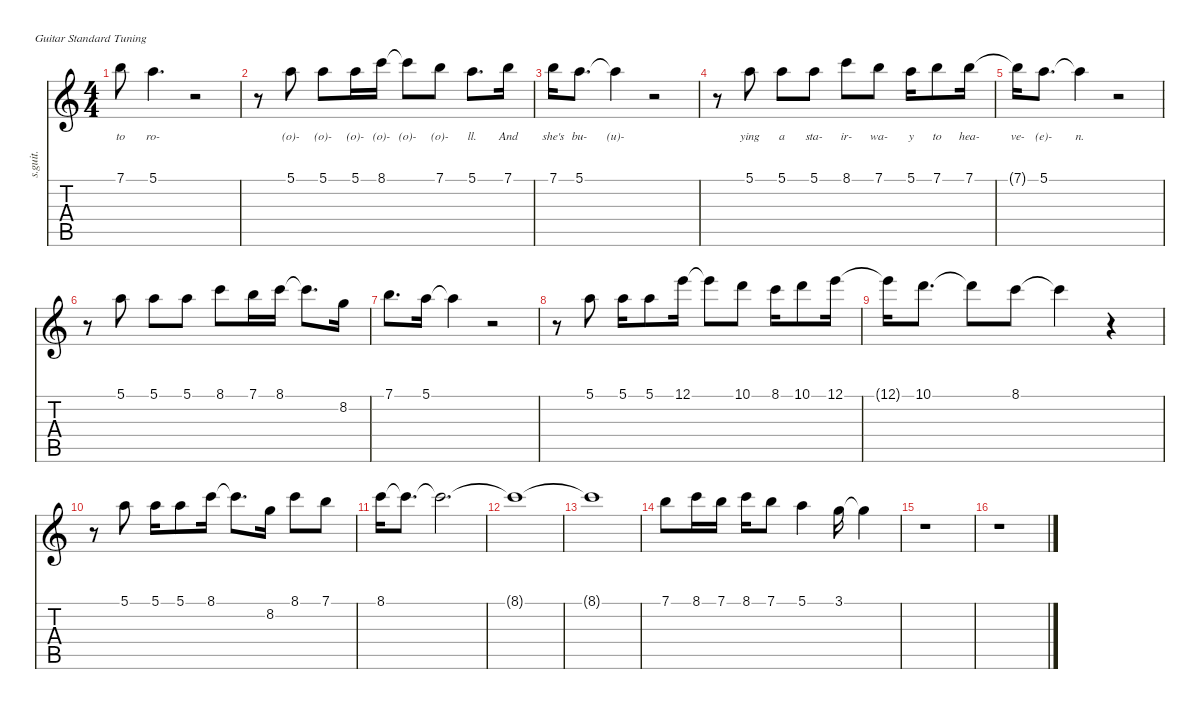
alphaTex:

\defaultSystemsLayout 4
\hideDynamics
\bracketExtendMode nobrackets
\track ("Robert Plant - Vocals" "s.guit.") {instrument lead6voice}
\staff {score tabs}
\tuning (E4 B3 G3 D3 A2 E2)
\displaytranspose 12
\ts (4 4)
\tempo (102 hide)
\clef g2
\ks c
7.1.8{lyrics (0 "to") lyrics (1 "") lyrics (2 "") lyrics (3 "") lyrics (4 "") dy f} 5.1.4{d lyrics (0 "ro-") lyrics (1 "") lyrics (2 "") lyrics (3 "") lyrics (4 "")} r.2 |
r.8 5.1.8{lyrics (0 "(o)-") lyrics (1 "") lyrics (2 "") lyrics (3 "") lyrics (4 "")} 5.1.8{lyrics (0 "(o)-") lyrics (1 "") lyrics (2 "") lyrics (3 "") lyrics (4 "")} 5.1.16{lyrics (0 "(o)-") lyrics (1 "") lyrics (2 "") lyrics (3 "") lyrics (4 "")} 8.1.16{lyrics (0 "(o)-") lyrics (1 "") lyrics (2 "") lyrics (3 "") lyrics (4 "")} 8.1{t}.8{lyrics (0 "(o)-") lyrics (1 "") lyrics (2 "") lyrics (3 "") lyrics (4 "")} 7.1.8{lyrics (0 "(o)-") lyrics (1 "") lyrics (2 "") lyrics (3 "") lyrics (4 "")} 5.1.8{d lyrics (0 "ll.") lyrics (1 "") lyrics (2 "") lyrics (3 "") lyrics (4 "")} 7.1.16{lyrics (0 "And") lyrics (1 "") lyrics (2 "") lyrics (3 "") lyrics (4 "")} |
7.1.16{lyrics (0 "she's") lyrics (1 "") lyrics (2 "") lyrics (3 "") lyrics (4 "")} 5.1.8{d lyrics (0 "bu-") lyrics (1 "") lyrics (2 "") lyrics (3 "") lyrics (4 "")} 5.1{t}.4{lyrics (0 "(u)-") lyrics (1 "") lyrics (2 "") lyrics (3 "") lyrics (4 "")} r.2 |
r.8 5.1.8{lyrics (0 "ying") lyrics (1 "") lyrics (2 "") lyrics (3 "") lyrics (4 "")} 5.1.8{lyrics (0 "a") lyrics (1 "") lyrics (2 "") lyrics (3 "") lyrics (4 "")} 5.1.8{lyrics (0 "sta-") lyrics (1 "") lyrics (2 "") lyrics (3 "") lyrics (4 "")} 8.1.8{lyrics (0 "ir-") lyrics (1 "") lyrics (2 "") lyrics (3 "") lyrics (4 "")} 7.1.8{lyrics (0 "wa-") lyrics (1 "") lyrics (2 "") lyrics (3 "") lyrics (4 "")} 5.1.16{lyrics (0 "y") lyrics (1 "") lyrics (2 "") lyrics (3 "") lyrics (4 "")} 7.1.8{lyrics (0 "to") lyrics (1 "") lyrics (2 "") lyrics (3 "") lyrics (4 "")} 7.1.16{lyrics (0 "hea-") lyrics (1 "") lyrics (2 "") lyrics (3 "") lyrics (4 "")} |
7.1{t}.16{lyrics (0 "ve-") lyrics (1 "") lyrics (2 "") lyrics (3 "") lyrics (4 "")} 5.1.8{d lyrics (0 "(e)-") lyrics (1 "") lyrics (2 "") lyrics (3 "") lyrics (4 "")} 5.1{t}.4{lyrics (0 "n.") lyrics (1 "") lyrics (2 "") lyrics (3 "") lyrics (4 "")} r.2 |
r.8 5.1.8{lyrics (0 "") lyrics (1 "") lyrics (2 "") lyrics (3 "") lyrics (4 "")} 5.1.8{lyrics (0 "") lyrics (1 "") lyrics (2 "") lyrics (3 "") lyrics (4 "")} 5.1.8{lyrics (0 "") lyrics (1 "") lyrics (2 "") lyrics (3 "") lyrics (4 "")} 8.1.8{lyrics (0 "") lyrics (1 "") lyrics (2 "") lyrics (3 "") lyrics (4 "")} 7.1.16{lyrics (0 "") lyrics (1 "") lyrics (2 "") lyrics (3 "") lyrics (4 "")} 8.1.16{lyrics (0 "") lyrics (1 "") lyrics (2 "") lyrics (3 "") lyrics (4 "")} 8.1{t}.8{d lyrics (0 "") lyrics (1 "") lyrics (2 "") lyrics (3 "") lyrics (4 "")} 8.2.16{lyrics (0 "") lyrics (1 "") lyrics (2 "") lyrics (3 "") lyrics (4 "")} |
7.1.8{d lyrics (0 "") lyrics (1 "") lyrics (2 "") lyrics (3 "") lyrics (4 "")} 5.1.16{lyrics (0 "") lyrics (1 "") lyrics (2 "") lyrics (3 "") lyrics (4 "")} 5.1{t}.4{lyrics (0 "") lyrics (1 "") lyrics (2 "") lyrics (3 "") lyrics (4 "")} r.2 |
r.8 5.1.8{lyrics (0 "") lyrics (1 "") lyrics (2 "") lyrics (3 "") lyrics (4 "")} 5.1.16{lyrics (0 "") lyrics (1 "") lyrics (2 "") lyrics (3 "") lyrics (4 "")} 5.1.8{lyrics (0 "") lyrics (1 "") lyrics (2 "") lyrics (3 "") lyrics (4 "")} 12.1.16{lyrics (0 "") lyrics (1 "") lyrics (2 "") lyrics (3 "") lyrics (4 "")} 12.1{t}.8{lyrics (0 "") lyrics (1 "") lyrics (2 "") lyrics (3 "") lyrics (4 "")} 10.1.8{lyrics (0 "") lyrics (1 "") lyrics (2 "") lyrics (3 "") lyrics (4 "")} 8.1.16{lyrics (0 "") lyrics (1 "") lyrics (2 "") lyrics (3 "") lyrics (4 "")} 10.1.8{lyrics (0 "") lyrics (1 "") lyrics (2 "") lyrics (3 "") lyrics (4 "")} 12.1.16{lyrics (0 "") lyrics (1 "") lyrics (2 "") lyrics (3 "") lyrics (4 "")} |
12.1{t}.16{lyrics (0 "") lyrics (1 "") lyrics (2 "") lyrics (3 "") lyrics (4 "")} 10.1.8{d lyrics (0 "") lyrics (1 "") lyrics (2 "") lyrics (3 "") lyrics (4 "")} 10.1{t}.8{lyrics (0 "") lyrics (1 "") lyrics (2 "") lyrics (3 "") lyrics (4 "")} 8.1.8{lyrics (0 "") lyrics (1 "") lyrics (2 "") lyrics (3 "") lyrics (4 "")} 8.1{t}.4{lyrics (0 "") lyrics (1 "") lyrics (2 "") lyrics (3 "") lyrics (4 "")} r.4 |
r.8 5.1.8{lyrics (0 "") lyrics (1 "") lyrics (2 "") lyrics (3 "") lyrics (4 "")} 5.1.16{lyrics (0 "") lyrics (1 "") lyrics (2 "") lyrics (3 "") lyrics (4 "")} 5.1.8{lyrics (0 "") lyrics (1 "") lyrics (2 "") lyrics (3 "") lyrics (4 "")} 8.1.16{lyrics (0 "") lyrics (1 "") lyrics (2 "") lyrics (3 "") lyrics (4 "")} 8.1{t}.8{d lyrics (0 "") lyrics (1 "") lyrics (2 "") lyrics (3 "") lyrics (4 "")} 8.2.16{lyrics (0 "") lyrics (1 "") lyrics (2 "") lyrics (3 "") lyrics (4 "")} 8.1.8{lyrics (0 "") lyrics (1 "") lyrics (2 "") lyrics (3 "") lyrics (4 "")} 7.1.8{lyrics (0 "") lyrics (1 "") lyrics (2 "") lyrics (3 "") lyrics (4 "")} |
8.1.16{lyrics (0 "") lyrics (1 "") lyrics (2 "") lyrics (3 "") lyrics (4 "")} 8.1{t}.8{d lyrics (0 "") lyrics (1 "") lyrics (2 "") lyrics (3 "") lyrics (4 "")} 8.1{t}.2{d lyrics (0 "") lyrics (1 "") lyrics (2 "") lyrics (3 "") lyrics (4 "")} |
\tempo (96 hide)
8.1{t}.1{lyrics (0 "") lyrics (1 "") lyrics (2 "") lyrics (3 "") lyrics (4 "")} |
8.1{t}.1{lyrics (0 "") lyrics (1 "") lyrics (2 "") lyrics (3 "") lyrics (4 "")} |
7.1.8{lyrics (0 "") lyrics (1 "") lyrics (2 "") lyrics (3 "") lyrics (4 "")} 8.1.16{lyrics (0 "") lyrics (1 "") lyrics (2 "") lyrics (3 "") lyrics (4 "")} 7.1.16{lyrics (0 "") lyrics (1 "") lyrics (2 "") lyrics (3 "") lyrics (4 "")} 8.1.16{lyrics (0 "") lyrics (1 "") lyrics (2 "") lyrics (3 "") lyrics (4 "")} 7.1.8{lyrics (0 "") lyrics (1 "") lyrics (2 "") lyrics (3 "") lyrics (4 "")} 5.1.4{lyrics (0 "") lyrics (1 "") lyrics (2 "") lyrics (3 "") lyrics (4 "")} 3.1.16{lyrics (0 "") lyrics (1 "") lyrics (2 "") lyrics (3 "") lyrics (4 "")} 3.1{t}.4{lyrics (0 "") lyrics (1 "") lyrics (2 "") lyrics (3 "") lyrics (4 "")} |
r.1 |
r.1
